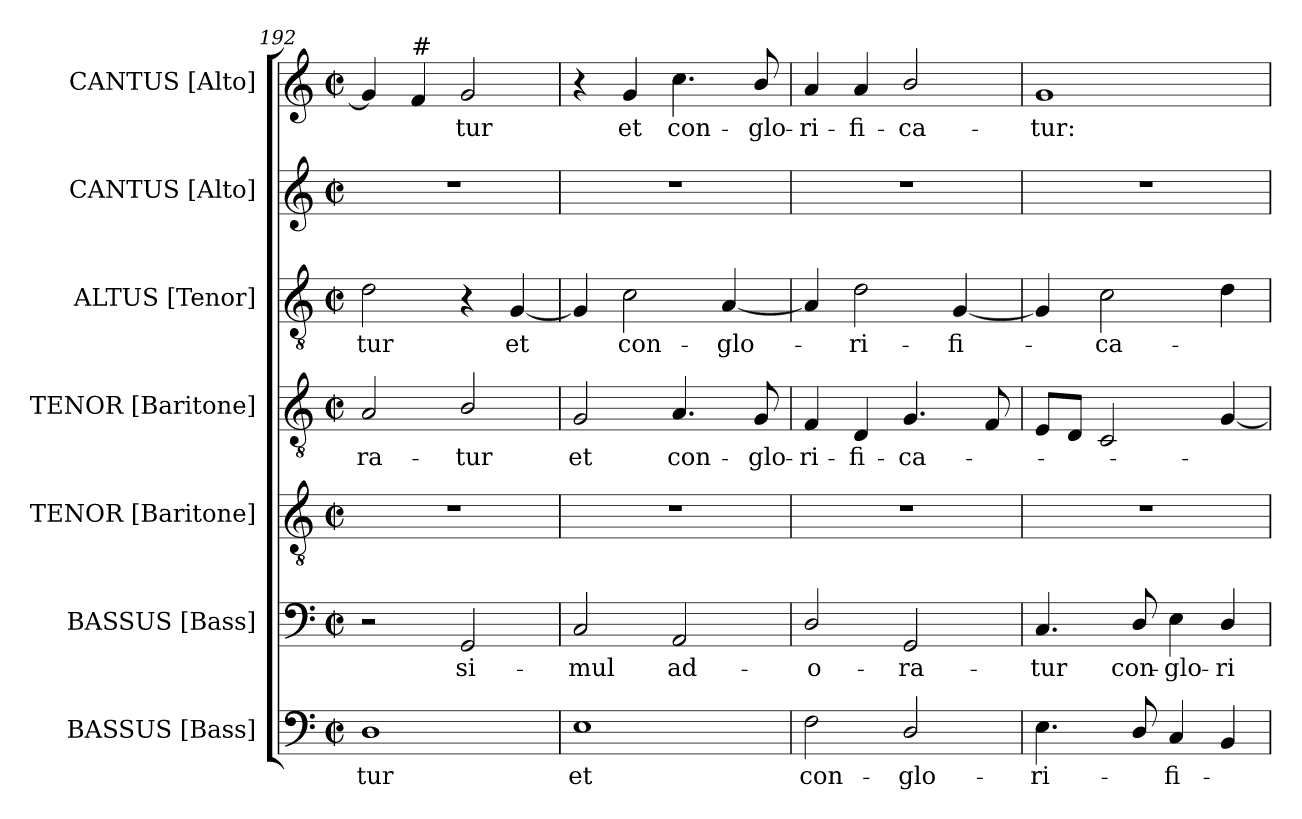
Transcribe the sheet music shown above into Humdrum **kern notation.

**kern	**text	**kern	**text	**kern	**kern	**text	**kern	**text	**kern	**kern	**text
*part7	*part7	*part6	*part6	*part5	*part4	*part4	*part3	*part3	*part2	*part1	*part1
*staff7	*staff7	*staff6	*staff6	*staff5	*staff4	*staff4	*staff3	*staff3	*staff2	*staff1	*staff1
*I"BASSUS [Bass]	*	*I"BASSUS [Bass]	*	*I"TENOR [Baritone]	*I"TENOR [Baritone]	*	*I"ALTUS [Tenor]	*	*I"CANTUS [Alto]	*I"CANTUS [Alto]	*
*I'B.	*	*I'B.	*	*I'Bar.	*I'Bar.	*	*I'T.	*	*I'A.	*I'A.	*
*clefF4	*	*clefF4	*	*clefGv2	*clefGv2	*	*clefGv2	*	*clefG2	*clefG2	*
*	*	*	*	*ITrd7c12	*ITrd7c12	*	*ITrd7c12	*	*	*	*
*k[]	*	*k[]	*	*k[]	*k[]	*	*k[]	*	*k[]	*k[]	*
*C:	*	*C:	*	*C:	*C:	*	*C:	*	*C:	*C:	*
*M2/2	*	*M2/2	*	*M2/2	*M2/2	*	*M2/2	*	*M2/2	*M2/2	*
*met(c|)	*	*met(c|)	*	*met(c|)	*met(c|)	*	*met(c|)	*	*met(c|)	*met(c|)	*
=192	=192	=192	=192	=192	=192	=192	=192	=192	=192	=192	=192
!	!LO:LY:b:color=#000000	!	!	!	!	!	!	!	!	!	!
!	!	!	!	!	!	!LO:LY:b:color=#000000	!	!	!	!	!
!	!	!	!	!	!	!	!	!LO:LY:b:color=#000000	!	!	!
1Di	-tur	2r	.	1r	2AAi/	-ra-	2Di\	-tur	1r	4gi/]	.
!	!	!	!	!	!	!	!	!	!	!LO:TX:a:t=#	!
.	.	.	.	.	.	.	.	.	.	4fi/	.
!	!	!	!LO:LY:b:color=#000000	!	!	!	!	!	!	!	!
!	!	!	!	!	!	!LO:LY:b:color=#000000	!	!	!	!	!
!	!	!	!	!	!	!	!	!	!	!	!LO:LY:b:color=#000000
.	.	2GGi/	si-	.	2BBi/	-tur	4r	.	.	2gi/	-tur
!	!	!	!	!	!	!	!	!LO:LY:b:color=#000000	!	!	!
.	.	.	.	.	.	.	[<4GGi/	et	.	.	.
!!LO:PB:g=z
=193	=193	=193	=193	=193	=193	=193	=193	=193	=193	=193	=193
!	!LO:LY:b:color=#000000	!	!	!	!	!	!	!	!	!	!
!	!	!	!LO:LY:b:color=#000000	!	!	!	!	!	!	!	!
!	!	!	!	!	!	!LO:LY:b:color=#000000	!	!	!	!	!
1Ei	et	2Ci/	-mul	1r	2GGi/	et	4GGi/]	.	1r	4r	.
!	!	!	!	!	!	!	!	!LO:LY:b:color=#000000	!	!	!
!	!	!	!	!	!	!	!	!	!	!	!LO:LY:b:color=#000000
.	.	.	.	.	.	.	2Ci\	con-	.	4gi/	et
!	!	!	!LO:LY:b:color=#000000	!	!	!	!	!	!	!	!
!	!	!	!	!	!	!LO:LY:b:color=#000000	!	!	!	!	!
!	!	!	!	!	!	!	!	!	!	!	!LO:LY:b:color=#000000
.	.	2AAi/	ad-	.	4.AAi/	con-	.	.	.	4.cci\	con-
!	!	!	!	!	!	!	!	!LO:LY:b:color=#000000	!	!	!
.	.	.	.	.	.	.	[<4AAi/	-glo-	.	.	.
!	!	!	!	!	!	!LO:LY:b:color=#000000	!	!	!	!	!
!	!	!	!	!	!	!	!	!	!	!	!LO:LY:b:color=#000000
.	.	.	.	.	8GGi/	-glo-	.	.	.	8bi/	-glo-
=194	=194	=194	=194	=194	=194	=194	=194	=194	=194	=194	=194
!	!LO:LY:b:color=#000000	!	!	!	!	!	!	!	!	!	!
!	!	!	!LO:LY:b:color=#000000	!	!	!	!	!	!	!	!
!	!	!	!	!	!	!LO:LY:b:color=#000000	!	!	!	!	!
!	!	!	!	!	!	!	!	!	!	!	!LO:LY:b:color=#000000
2Fi\	con-	2Di/	-o-	1r	4FFi/	-ri-	4AAi/]	.	1r	4ai/	-ri-
!	!	!	!	!	!	!LO:LY:b:color=#000000	!	!	!	!	!
!	!	!	!	!	!	!	!	!LO:LY:b:color=#000000	!	!	!
!	!	!	!	!	!	!	!	!	!	!	!LO:LY:b:color=#000000
.	.	.	.	.	4DDi/	-fi-	2Di\	-ri-	.	4ai/	-fi-
!	!LO:LY:b:color=#000000	!	!	!	!	!	!	!	!	!	!
!	!	!	!LO:LY:b:color=#000000	!	!	!	!	!	!	!	!
!	!	!	!	!	!	!LO:LY:b:color=#000000	!	!	!	!	!
!	!	!	!	!	!	!	!	!	!	!	!LO:LY:b:color=#000000
2Di/	-glo-	2GGi/	-ra-	.	4.GGi/	-ca-	.	.	.	2bi/	-ca-
!	!	!	!	!	!	!	!	!LO:LY:b:color=#000000	!	!	!
.	.	.	.	.	.	.	[<4GGi/	-fi-	.	.	.
.	.	.	.	.	8FFi/	.	.	.	.	.	.
=195	=195	=195	=195	=195	=195	=195	=195	=195	=195	=195	=195
!	!LO:LY:b:color=#000000	!	!	!	!	!	!	!	!	!	!
!	!	!	!LO:LY:b:color=#000000	!	!	!	!	!	!	!	!
!	!	!	!	!	!	!	!	!	!	!	!LO:LY:b:color=#000000
4.Ei\	-ri-	4.Ci/	-tur	1r	8EEi/L	.	4GGi/]	.	1r	1gi	-tur:
.	.	.	.	.	8DDi/J	.	.	.	.	.	.
!	!	!	!	!	!	!	!	!LO:LY:b:color=#000000	!	!	!
.	.	.	.	.	2CCi/	.	2Ci\	-ca-	.	.	.
!	!	!	!LO:LY:b:color=#000000	!	!	!	!	!	!	!	!
8Di/	.	8Di/	con-	.	.	.	.	.	.	.	.
!	!LO:LY:b:color=#000000	!	!	!	!	!	!	!	!	!	!
!	!	!	!LO:LY:b:color=#000000	!	!	!	!	!	!	!	!
4Ci/	-fi-	4Ei\	-glo-	.	.	.	.	.	.	.	.
!	!	!	!LO:LY:b:color=#000000	!	!	!	!	!	!	!	!
4BBi/	.	4Di/	-ri-	.	[<4GGi/	.	4Di\	.	.	.	.
=	=	=	=	=	=	=	=	=	=	=	=
*-	*-	*-	*-	*-	*-	*-	*-	*-	*-	*-	*-
